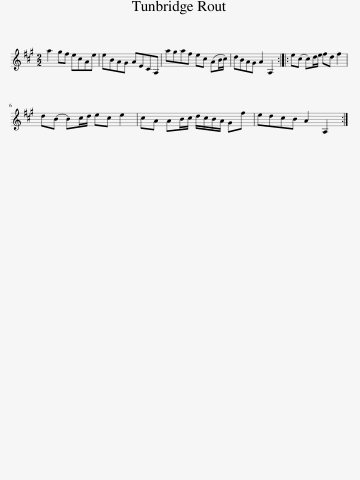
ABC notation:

X:1
L:1/8
M:2/2
I:linebreak $
K:A
V:1 treble
V:1
 a2 gf ecAe | eBAG AECA, | agaf ec (AB/c/) | dBAG A2 A,2 :: e(c c)d/e/ fd f2 |$ %5
 d(B B)c/d/ ec e2 | cA AB/c/ d/c/B/A/ Gf | edcB A2 A,2 :| %8
